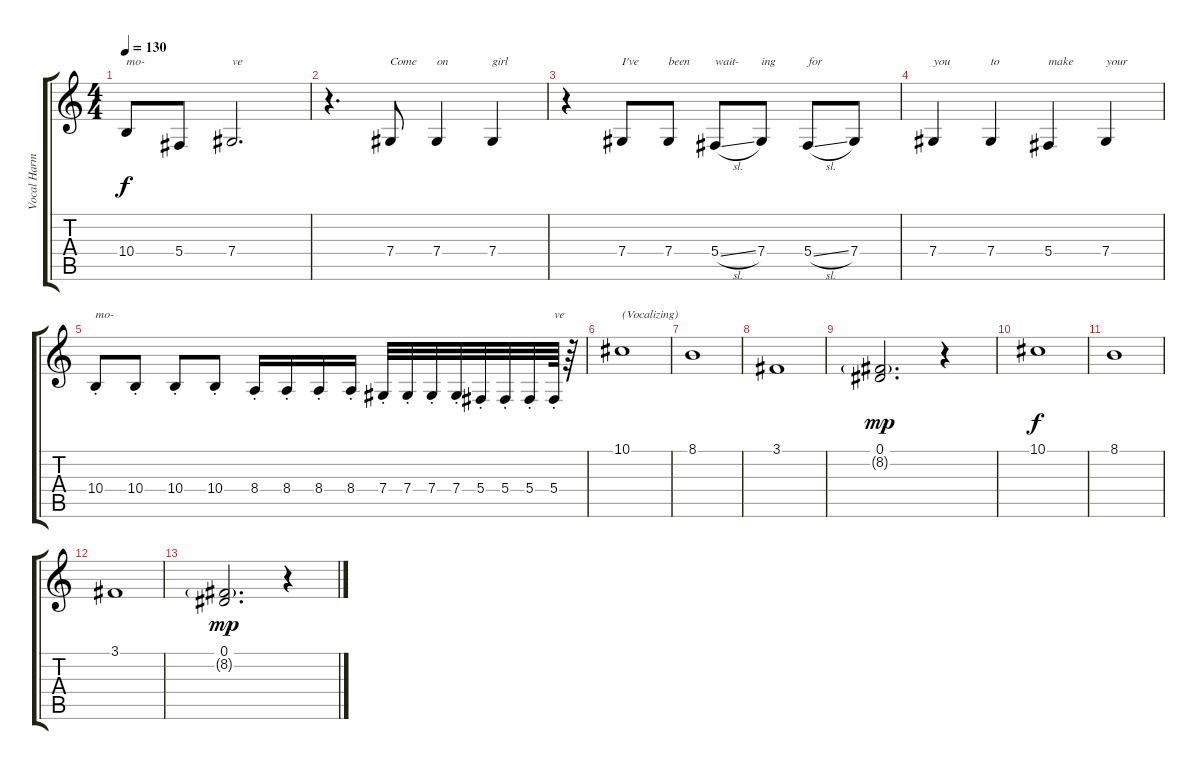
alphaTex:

\track ("Vocal Harmony" "Vocal Harm") {instrument lead2sawtooth}
\staff {score tabs}
\tuning (Eb4 Bb3 Gb3 Db3 Ab2 Db2) {hide}
\ts (4 4)
\tempo 130
\clef g2
\ks c
10.4.8{txt "mo-" dy f} 5.4.8 7.4.2{d txt "ve"} |
r.4{d} 7.4.8{txt "Come"} 7.4.4{txt "on"} 7.4.4{txt "girl"} |
r.4 7.4.8{txt "I've"} 7.4.8{txt "been"} 5.4{sl}.8{txt "wait-"} 7.4.8{txt "ing"} 5.4{sl}.8{txt "for"} 7.4.8 |
7.4.4{txt "you"} 7.4.4{txt "to"} 5.4.4{txt "make"} 7.4.4{txt "your"} |
10.4{st}.8{txt "mo-"} 10.4{st}.8 10.4{st}.8 10.4{st}.8 8.4{st}.16 8.4{st}.16 8.4{st}.16 8.4{st}.16 7.4{st}.32 7.4{st}.32 7.4{st}.32 7.4{st}.32 5.4{st}.32 5.4{st}.32 5.4{st}.32 5.4{st}.64{txt "ve"} r.64{volume 3} |
10.1.1{txt "(Vocalizing)" volume 8} |
8.1.1 |
3.1.1{volume 11} |
(0.1 8.2{g}).2{d dy mp} r.4 |
10.1.1{dy f} |
8.1.1 |
3.1.1 |
(0.1 8.2{g}).2{d dy mp} r.4
